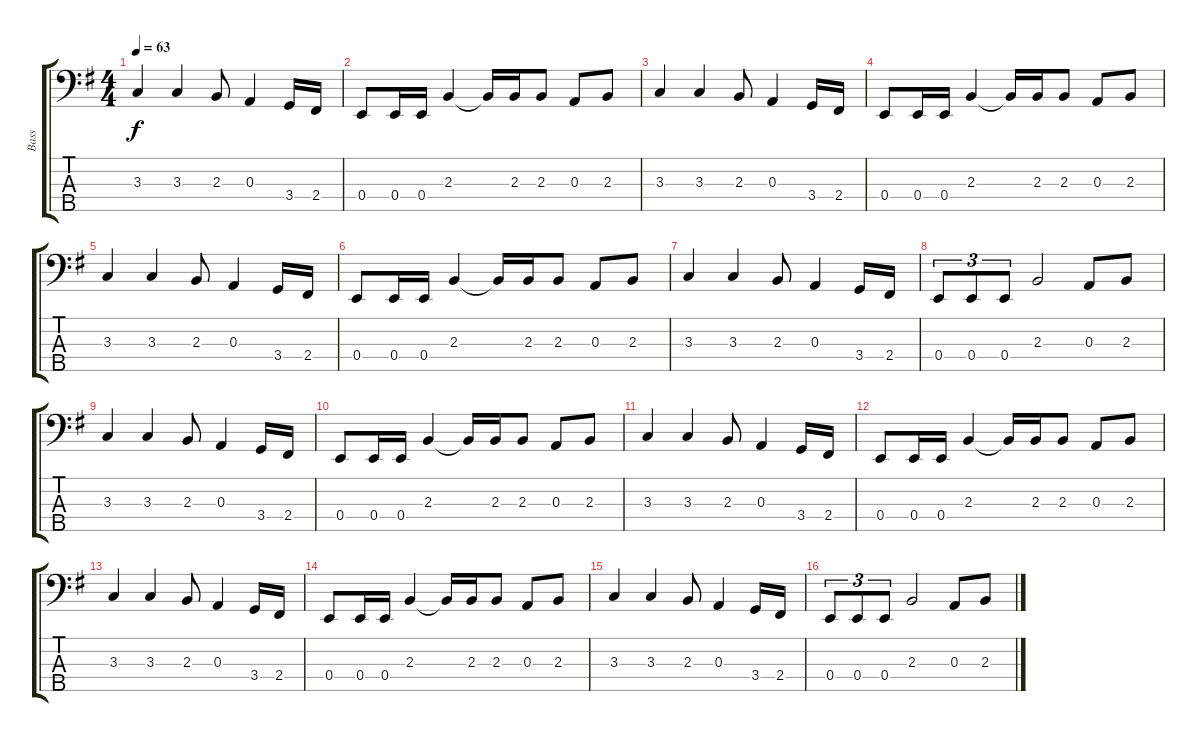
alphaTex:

\track ("Bass" "Bass") {instrument electricbassfinger}
\staff {score tabs}
\tuning (G2 D2 A1 E1 B0) {hide}
\ts (4 4)
\tempo 63
\clef f4
\ks g
3.3.4{dy f} 3.3.4 2.3.8 0.3.4 3.4.16 2.4.16 |
0.4.8 0.4.16 0.4.16 2.3.4 2.3{t}.16 2.3.16 2.3.8 0.3.8 2.3.8 |
3.3.4 3.3.4 2.3.8 0.3.4 3.4.16 2.4.16 |
0.4.8 0.4.16 0.4.16 2.3.4 2.3{t}.16 2.3.16 2.3.8 0.3.8 2.3.8 |
3.3.4 3.3.4 2.3.8 0.3.4 3.4.16 2.4.16 |
0.4.8 0.4.16 0.4.16 2.3.4 2.3{t}.16 2.3.16 2.3.8 0.3.8 2.3.8 |
3.3.4 3.3.4 2.3.8 0.3.4 3.4.16 2.4.16 |
0.4.8{tu (3 2)} 0.4.8{tu (3 2)} 0.4.8{tu (3 2)} 2.3.2 0.3.8 2.3.8 |
3.3.4 3.3.4 2.3.8 0.3.4 3.4.16 2.4.16 |
0.4.8 0.4.16 0.4.16 2.3.4 2.3{t}.16 2.3.16 2.3.8 0.3.8 2.3.8 |
3.3.4 3.3.4 2.3.8 0.3.4 3.4.16 2.4.16 |
0.4.8 0.4.16 0.4.16 2.3.4 2.3{t}.16 2.3.16 2.3.8 0.3.8 2.3.8 |
3.3.4 3.3.4 2.3.8 0.3.4 3.4.16 2.4.16 |
0.4.8 0.4.16 0.4.16 2.3.4 2.3{t}.16 2.3.16 2.3.8 0.3.8 2.3.8 |
3.3.4 3.3.4 2.3.8 0.3.4 3.4.16 2.4.16 |
0.4.8{tu (3 2)} 0.4.8{tu (3 2)} 0.4.8{tu (3 2)} 2.3.2 0.3.8 2.3.8
